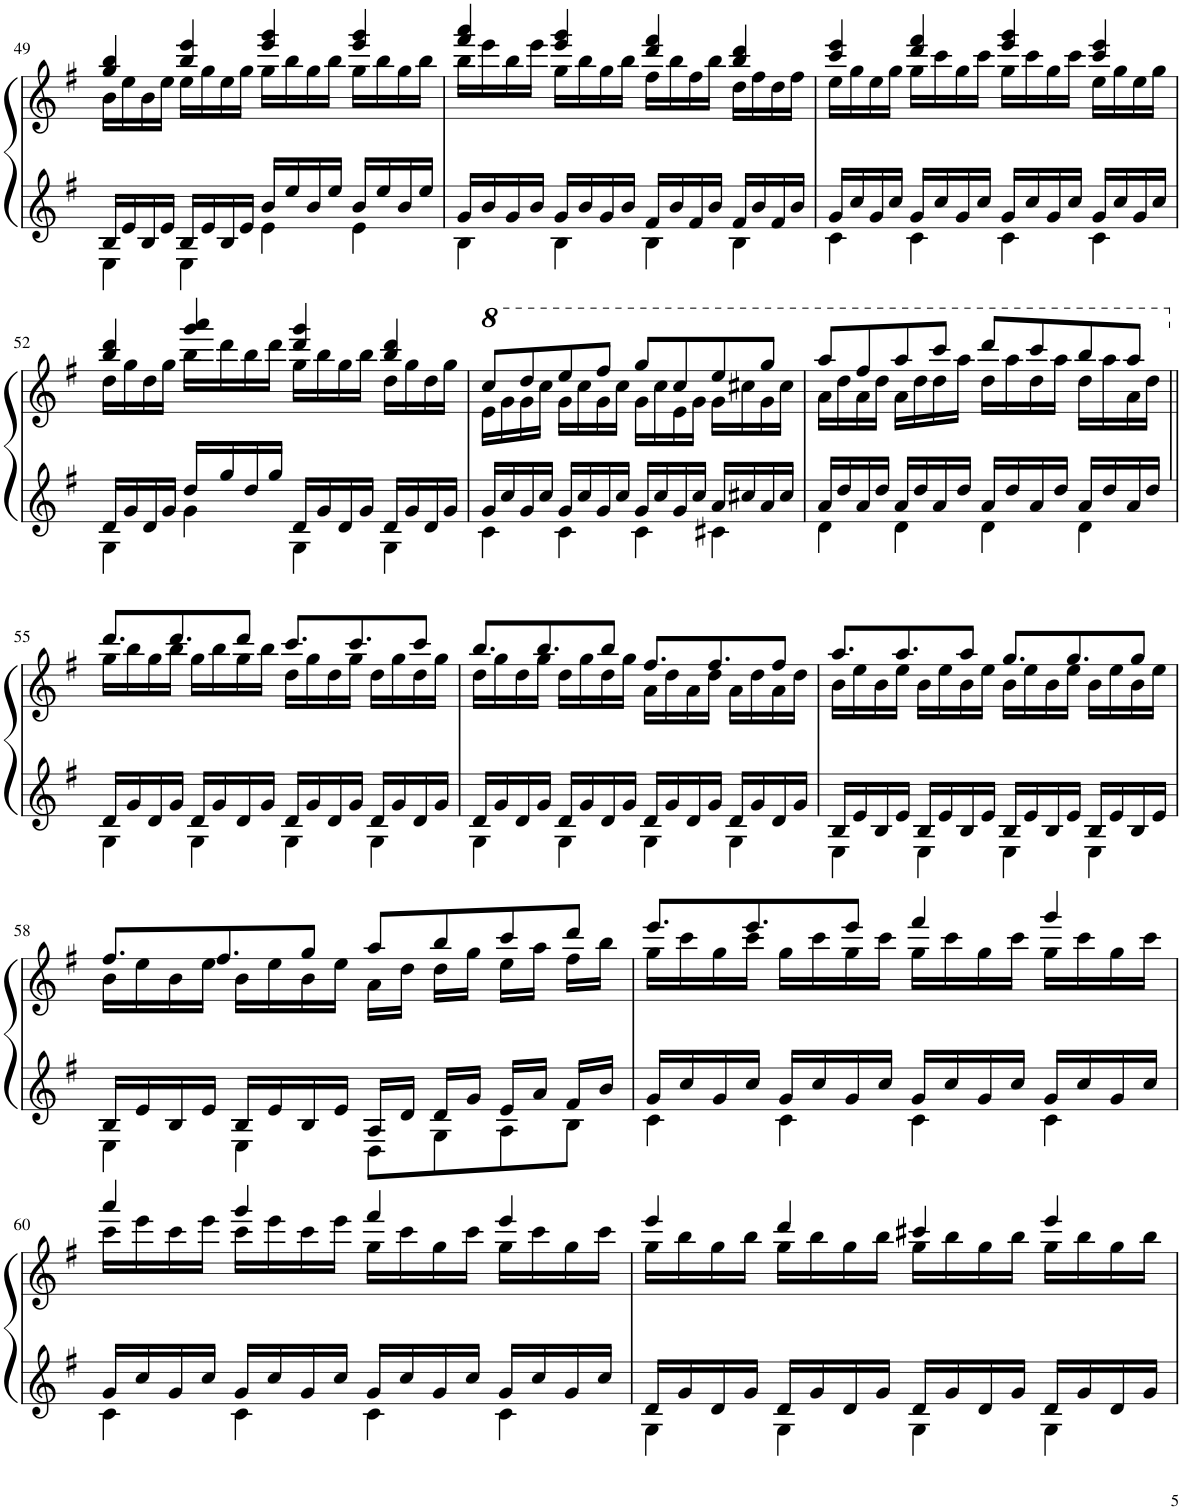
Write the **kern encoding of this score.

**kern	**kern
*part1	*part1
*staff2	*staff1
*I"Piano	*
*I'Pno.	*
!!LO:PB:g=z
*clefG2	*clefG2
*k[f#]	*k[f#]
*M4/4	*M4/4
=49	=49
*^	*^
16B/LL	4E\	4gg/ 4bb/	16b\LL
16e/	.	.	16ee\
16B/	.	.	16b\
16e/JJ	.	.	16ee\JJ
16B/LL	4E\	4bb/ 4eee/	16ee\LL
16e/	.	.	16gg\
16B/	.	.	16ee\
16e/JJ	.	.	16gg\JJ
16b/LL	4e\	4eee/ 4ggg/	16gg\LL
16ee/	.	.	16bb\
16b/	.	.	16gg\
16ee/JJ	.	.	16bb\JJ
16b/LL	4e\	4eee/ 4ggg/	16gg\LL
16ee/	.	.	16bb\
16b/	.	.	16gg\
16ee/JJ	.	.	16bb\JJ
=50	=50	=50	=50
16g/LL	4B\	4fff#/ 4aaa/	16bb\LL
16b/	.	.	16eee\
16g/	.	.	16bb\
16b/JJ	.	.	16eee\JJ
16g/LL	4B\	4eee/ 4ggg/	16gg\LL
16b/	.	.	16bb\
16g/	.	.	16gg\
16b/JJ	.	.	16bb\JJ
16f#/LL	4B\	4ddd/ 4fff#/	16ff#\LL
16b/	.	.	16bb\
16f#/	.	.	16ff#\
16b/JJ	.	.	16bb\JJ
16f#/LL	4B\	4bb/ 4ddd/	16dd\LL
16b/	.	.	16ff#\
16f#/	.	.	16dd\
16b/JJ	.	.	16ff#\JJ
=51	=51	=51	=51
16g/LL	4c\	4ccc/ 4eee/	16ee\LL
16cc/	.	.	16gg\
16g/	.	.	16ee\
16cc/JJ	.	.	16gg\JJ
16g/LL	4c\	4ddd/ 4fff#/	16gg\LL
16cc/	.	.	16ccc\
16g/	.	.	16gg\
16cc/JJ	.	.	16ccc\JJ
16g/LL	4c\	4eee/ 4ggg/	16gg\LL
16cc/	.	.	16ccc\
16g/	.	.	16gg\
16cc/JJ	.	.	16ccc\JJ
16g/LL	4c\	4ccc/ 4eee/	16ee\LL
16cc/	.	.	16gg\
16g/	.	.	16ee\
16cc/JJ	.	.	16gg\JJ
!!LO:LB:g=z	!!
=52	=52	=52	=52
16d/LL	4G\	4bb/ 4ddd/	16dd\LL
16g/	.	.	16gg\
16d/	.	.	16dd\
16g/JJ	.	.	16gg\JJ
16dd/LL	4g\	4ggg/ 4aaa/	16bb\LL
16gg/	.	.	16ddd\
16dd/	.	.	16bb\
16gg/JJ	.	.	16ddd\JJ
16d/LL	4G\	4ddd/ 4ggg/	16gg\LL
16g/	.	.	16bb\
16d/	.	.	16gg\
16g/JJ	.	.	16bb\JJ
16d/LL	4G\	4bb/ 4ddd/	16dd\LL
16g/	.	.	16gg\
16d/	.	.	16dd\
16g/JJ	.	.	16gg\JJ
=53	=53	=53	=53
*	*	*8va	*
16g/LL	4c\	8ccc/L	16ee\LL
16cc/	.	.	16gg\
16g/	.	8ddd/	16gg\
16cc/JJ	.	.	16ccc\JJ
16g/LL	4c\	8eee/	16gg\LL
16cc/	.	.	16ccc\
16g/	.	8fff#/J	16gg\
16cc/JJ	.	.	16ccc\JJ
16g/LL	4c\	8ggg/L	16gg\LL
16cc/	.	.	16ccc\
16g/	.	8ccc/	16ee\
16cc/JJ	.	.	16gg\JJ
16a/LL	4c#X\	8eee/	16gg\LL
16cc#X/	.	.	16ccc#X\
16a/	.	8ggg/J	16gg\
16cc#/JJ	.	.	16ccc#\JJ
=54	=54	=54	=54
16a/LL	4d\	8aaa/L	16aa\LL
16dd/	.	.	16ddd\
16a/	.	8fff#/	16aa\
16dd/JJ	.	.	16ddd\JJ
16a/LL	4d\	8aaa/	16aa\LL
16dd/	.	.	16ddd\
16a/	.	8cccc/J	16ddd\
16dd/JJ	.	.	16aaa\JJ
16a/LL	4d\	8dddd/L	16ddd\LL
16dd/	.	.	16aaa\
16a/	.	8cccc/	16ddd\
16dd/JJ	.	.	16aaa\JJ
16a/LL	4d\	8bbb/	16ddd\LL
16dd/	.	.	16aaa\
16a/	.	8aaa/J	16aa\
16dd/JJ	.	.	16ddd\JJ
!!LO:LB:g=z	!!
=55||	=55||	=55||	=55||
*	*	*X8va	*
16d/LL	4G\	8.ddd/L	16gg\LL
16g/	.	.	16bb\
16d/	.	.	16gg\
16g/JJ	.	8.ddd/	16bb\JJ
16d/LL	4G\	.	16gg\LL
16g/	.	.	16bb\
16d/	.	8ddd/J	16gg\
16g/JJ	.	.	16bb\JJ
16d/LL	4G\	8.ccc/L	16dd\LL
16g/	.	.	16gg\
16d/	.	.	16dd\
16g/JJ	.	8.ccc/	16gg\JJ
16d/LL	4G\	.	16dd\LL
16g/	.	.	16gg\
16d/	.	8ccc/J	16dd\
16g/JJ	.	.	16gg\JJ
=56	=56	=56	=56
16d/LL	4G\	8.bb/L	16dd\LL
16g/	.	.	16gg\
16d/	.	.	16dd\
16g/JJ	.	8.bb/	16gg\JJ
16d/LL	4G\	.	16dd\LL
16g/	.	.	16gg\
16d/	.	8bb/J	16dd\
16g/JJ	.	.	16gg\JJ
16d/LL	4G\	8.ff#/L	16a\LL
16g/	.	.	16dd\
16d/	.	.	16a\
16g/JJ	.	8.ff#/	16dd\JJ
16d/LL	4G\	.	16a\LL
16g/	.	.	16dd\
16d/	.	8ff#/J	16a\
16g/JJ	.	.	16dd\JJ
=57	=57	=57	=57
16B/LL	4E\	8.aa/L	16b\LL
16e/	.	.	16ee\
16B/	.	.	16b\
16e/JJ	.	8.aa/	16ee\JJ
16B/LL	4E\	.	16b\LL
16e/	.	.	16ee\
16B/	.	8aa/J	16b\
16e/JJ	.	.	16ee\JJ
16B/LL	4E\	8.gg/L	16b\LL
16e/	.	.	16ee\
16B/	.	.	16b\
16e/JJ	.	8.gg/	16ee\JJ
16B/LL	4E\	.	16b\LL
16e/	.	.	16ee\
16B/	.	8gg/J	16b\
16e/JJ	.	.	16ee\JJ
!!LO:LB:g=z	!!
=58	=58	=58	=58
16B/LL	4E\	8.ff#/L	16b\LL
16e/	.	.	16ee\
16B/	.	.	16b\
16e/JJ	.	8.ff#/	16ee\JJ
16B/LL	4E\	.	16b\LL
16e/	.	.	16ee\
16B/	.	8gg/J	16b\
16e/JJ	.	.	16ee\JJ
16A/LL	8D\L	8aa/L	16a\LL
16d/JJ	.	.	16dd\JJ
16d/LL	8G\	8bb/	16dd\LL
16g/JJ	.	.	16gg\JJ
16e/LL	8A\	8ccc/	16ee\LL
16a/JJ	.	.	16aa\JJ
16f#/LL	8B\J	8ddd/J	16ff#\LL
16b/JJ	.	.	16bb\JJ
=59	=59	=59	=59
16g/LL	4c\	8.eee/L	16gg\LL
16cc/	.	.	16ccc\
16g/	.	.	16gg\
16cc/JJ	.	8.eee/	16ccc\JJ
16g/LL	4c\	.	16gg\LL
16cc/	.	.	16ccc\
16g/	.	8eee/J	16gg\
16cc/JJ	.	.	16ccc\JJ
16g/LL	4c\	4fff#/	16gg\LL
16cc/	.	.	16ccc\
16g/	.	.	16gg\
16cc/JJ	.	.	16ccc\JJ
16g/LL	4c\	4ggg/	16gg\LL
16cc/	.	.	16ccc\
16g/	.	.	16gg\
16cc/JJ	.	.	16ccc\JJ
!!LO:LB:g=z	!!
=60	=60	=60	=60
16g/LL	4c\	4aaa/	16ccc\LL
16cc/	.	.	16eee\
16g/	.	.	16ccc\
16cc/JJ	.	.	16eee\JJ
16g/LL	4c\	4ggg/	16ccc\LL
16cc/	.	.	16eee\
16g/	.	.	16ccc\
16cc/JJ	.	.	16eee\JJ
16g/LL	4c\	4fff#/	16gg\LL
16cc/	.	.	16ccc\
16g/	.	.	16gg\
16cc/JJ	.	.	16ccc\JJ
16g/LL	4c\	4eee/	16gg\LL
16cc/	.	.	16ccc\
16g/	.	.	16gg\
16cc/JJ	.	.	16ccc\JJ
=61	=61	=61	=61
16d/LL	4G\	4eee/	16gg\LL
16g/	.	.	16bb\
16d/	.	.	16gg\
16g/JJ	.	.	16bb\JJ
16d/LL	4G\	4ddd/	16gg\LL
16g/	.	.	16bb\
16d/	.	.	16gg\
16g/JJ	.	.	16bb\JJ
16d/LL	4G\	4ccc#X/	16gg\LL
16g/	.	.	16bb\
16d/	.	.	16gg\
16g/JJ	.	.	16bb\JJ
16d/LL	4G\	4eee/	16gg\LL
16g/	.	.	16bb\
16d/	.	.	16gg\
16g/JJ	.	.	16bb\JJ
*v	*v	*	*
*	*v	*v
=	=
*-	*-
